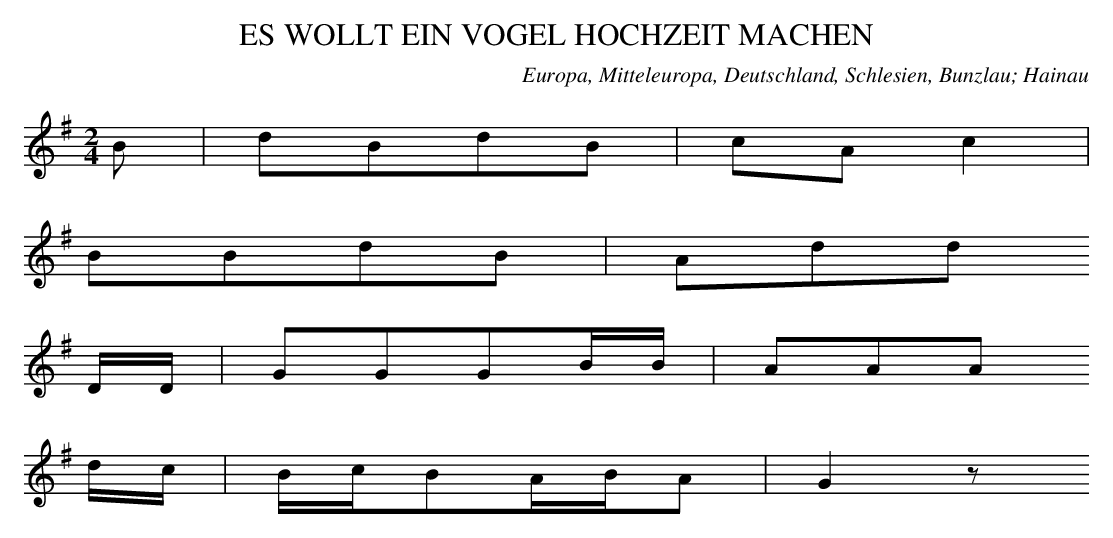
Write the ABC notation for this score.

X:1
T: ES WOLLT EIN VOGEL HOCHZEIT MACHEN
O: Europa, Mitteleuropa, Deutschland, Schlesien, Bunzlau; Hainau
M: 2/4
L: 1/16
K: G
B2 | d2B2d2B2 | c2A2c4 |
B2B2d2B2 | A2d2d2
DD | G2G2G2BB | A2A2A2
dc | BcB2ABA2 | G4z2
